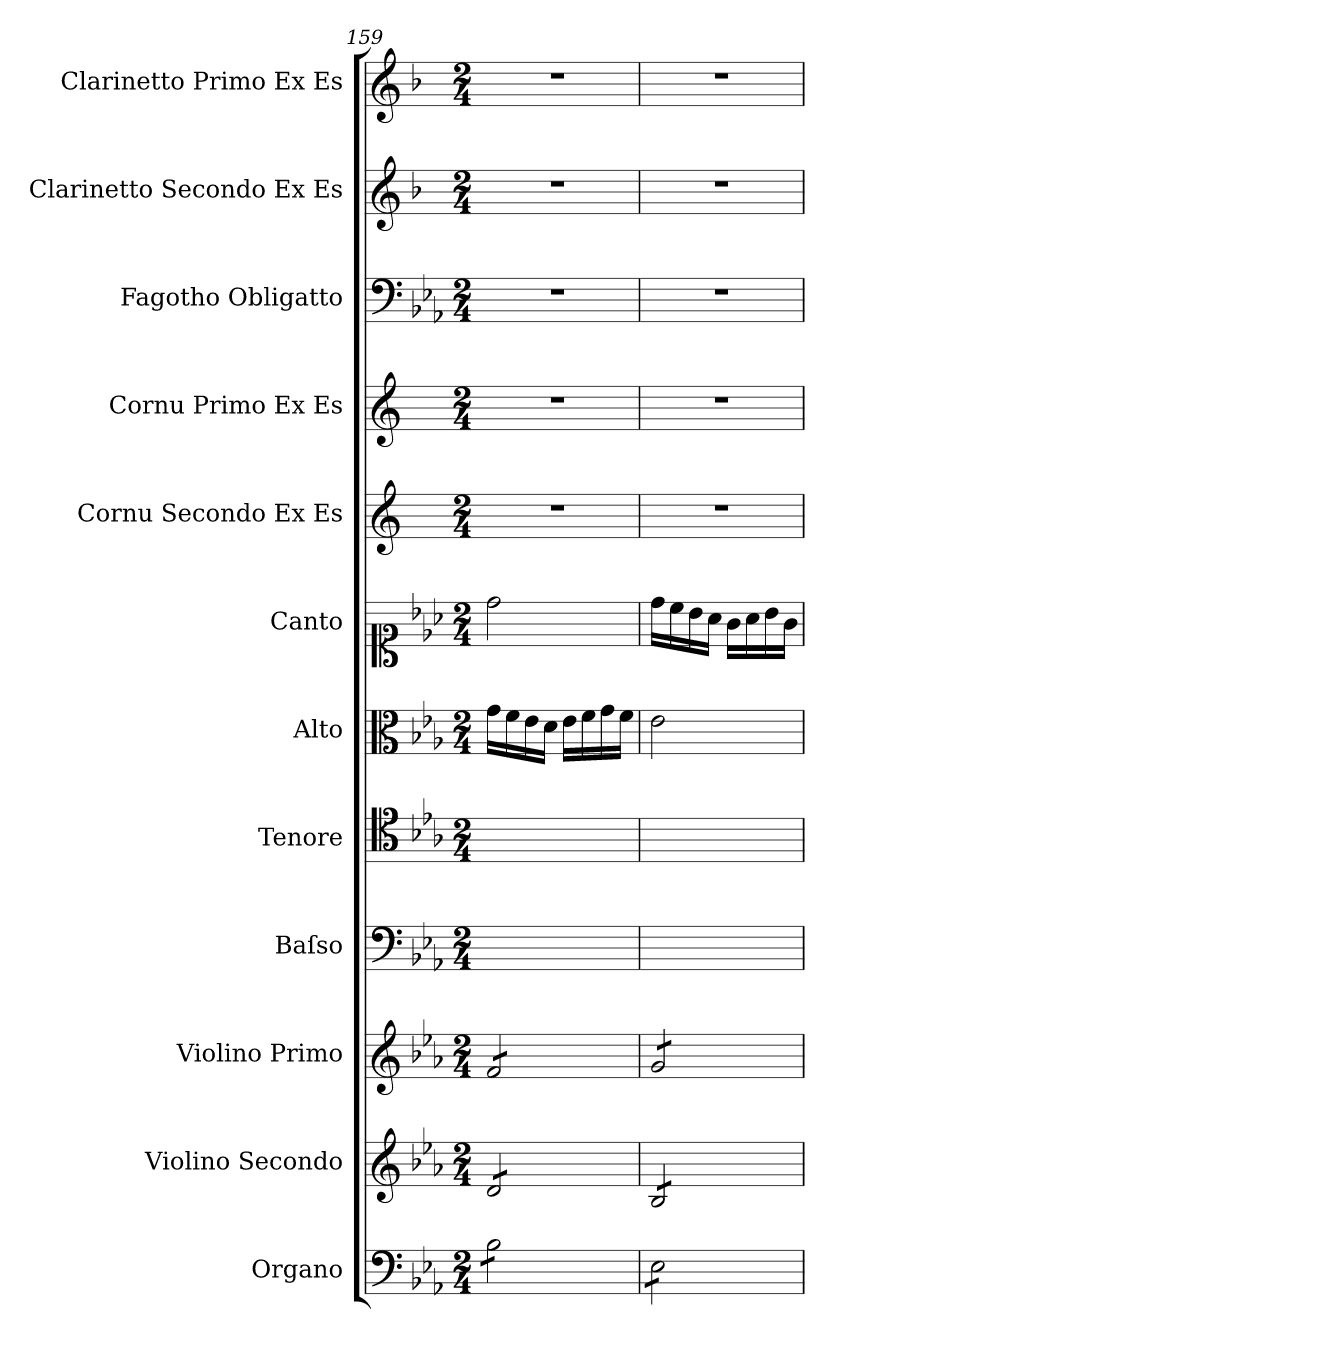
**kern	**kern	**kern	**kern	**kern	**kern	**kern	**kern	**kern	**kern	**kern	**kern
*part12	*part11	*part10	*part9	*part8	*part7	*part6	*part5	*part4	*part3	*part2	*part1
*staff12	*staff11	*staff10	*staff9	*staff8	*staff7	*staff6	*staff5	*staff4	*staff3	*staff2	*staff1
*I"Organo	*I"Violino Secondo	*I"Violino Primo	*I"Baſso	*I"Tenore	*I"Alto	*I"Canto	*I"Cornu Secondo Ex Es	*I"Cornu Primo Ex Es	*I"Fagotho Obligatto	*I"Clarinetto Secondo Ex Es	*I"Clarinetto Primo Ex Es
*I'Org	*	*I'Vno I	*I'B.	*I'T.	*I'A.	*I'C.	*	*I'Cor I	*I'Fag.	*	*I'Cor I
*clefF4	*clefG2	*clefG2	*clefF4	*clefC4	*clefC3	*clefC1	*clefG2	*clefG2	*clefF4	*clefG2	*clefG2
*	*	*	*	*	*	*	*ITrd5c9	*ITrd5c9	*	*ITrd1c2	*ITrd1c2
*k[b-e-a-]	*k[b-e-a-]	*k[b-e-a-]	*k[b-e-a-]	*k[b-e-a-]	*k[b-e-a-]	*k[b-e-a-]	*k[b-e-a-]	*k[b-e-a-]	*k[b-e-a-]	*k[b-e-a-]	*k[b-e-a-]
*c:	*c:	*c:	*c:	*c:	*c:	*c:	*c:	*c:	*c:	*c:	*c:
*M2/4	*M2/4	*M2/4	*M2/4	*M2/4	*M2/4	*M2/4	*M2/4	*M2/4	*M2/4	*M2/4	*M2/4
=159	=159	=159	=159	=159	=159	=159	=159	=159	=159	=159	=159
*tremolo	*	*	*	*	*	*	*	*	*	*	*
*	*tremolo	*	*	*	*	*	*	*	*	*	*
*	*	*tremolo	*	*	*	*	*	*	*	*	*
8B-\L	8d/L	8f/L	2ryy	2ryy	16g\LL	2dd\	2r	2r	2r	2r	2r
.	.	.	.	.	16f\	.	.	.	.	.	.
8B-\	8d/	8f/	.	.	16e-\	.	.	.	.	.	.
.	.	.	.	.	16d\JJ	.	.	.	.	.	.
8B-\	8d/	8f/	.	.	16e-\LL	.	.	.	.	.	.
.	.	.	.	.	16f\	.	.	.	.	.	.
8B-\J	8d/J	8f/J	.	.	16g\	.	.	.	.	.	.
.	.	.	.	.	16f\JJ	.	.	.	.	.	.
=160	=160	=160	=160	=160	=160	=160	=160	=160	=160	=160	=160
8E-\L	8B-/L	8g/L	2ryy	2ryy	2e-\	16dd\LL	2r	2r	2r	2r	2r
.	.	.	.	.	.	16cc\	.	.	.	.	.
8E-\	8B-/	8g/	.	.	.	16b-\	.	.	.	.	.
.	.	.	.	.	.	16a-\JJ	.	.	.	.	.
8E-\	8B-/	8g/	.	.	.	16g\LL	.	.	.	.	.
.	.	.	.	.	.	16a-\	.	.	.	.	.
8E-\J	8B-/J	8g/J	.	.	.	16b-\	.	.	.	.	.
*	*	*Xtremolo	*	*	*	*	*	*	*	*	*
*	*Xtremolo	*	*	*	*	*	*	*	*	*	*
*Xtremolo	*	*	*	*	*	*	*	*	*	*	*
.	.	.	.	.	.	16g\JJ	.	.	.	.	.
=	=	=	=	=	=	=	=	=	=	=	=
*-	*-	*-	*-	*-	*-	*-	*-	*-	*-	*-	*-
